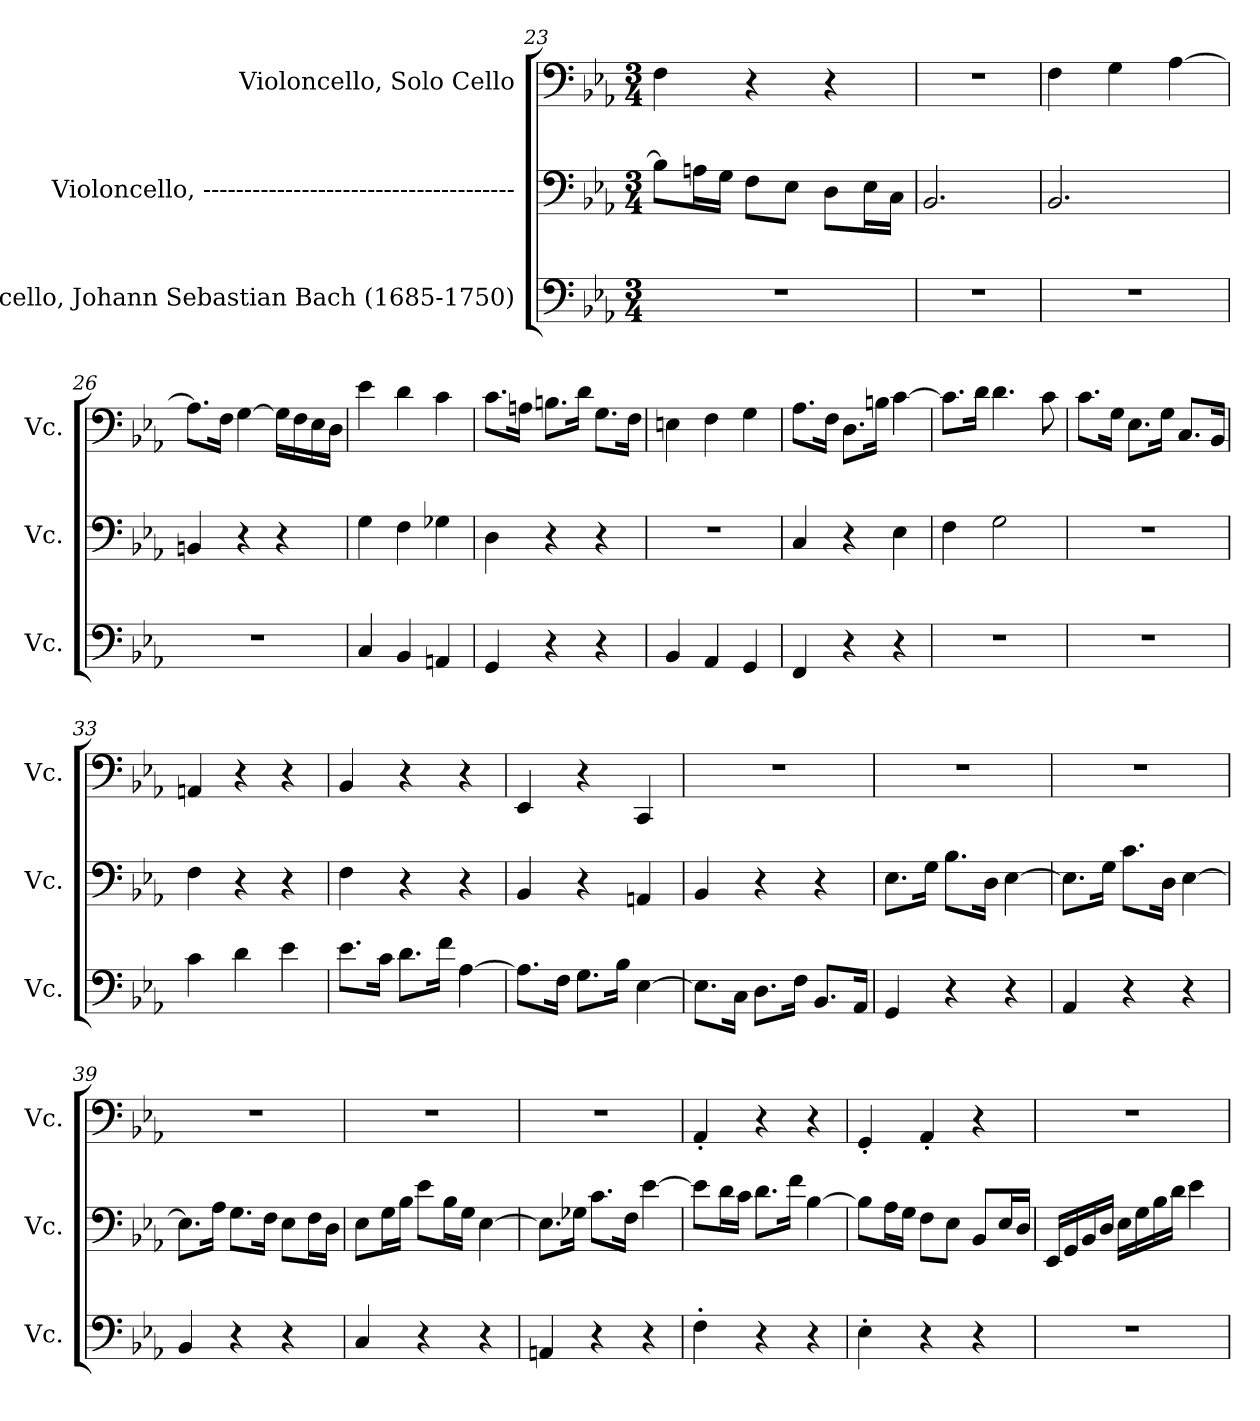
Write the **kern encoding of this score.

**kern	**kern	**kern
*part3	*part2	*part1
*staff3	*staff2	*staff1
*I"Violoncello, Johann Sebastian Bach  (1685-1750)	*I"Violoncello, --------------------------------------	*I"Violoncello, Solo Cello
*I'Vc.	*I'Vc.	*I'Vc.
*clefF4	*clefF4	*clefF4
*k[b-e-a-]	*k[b-e-a-]	*k[b-e-a-]
*M3/4	*M3/4	*M3/4
=23	=23	=23
2.r	8B-\L]	4F\
.	16An\L	.
.	16G\JJ	.
.	8F\L	4r
.	8E-\J	.
.	8D\L	4r
.	16E-\L	.
.	16C\JJ	.
=24	=24	=24
2.r	2.BB-/	2.r
=25	=25	=25
2.r	2.BB-/	4F\
.	.	4G\
.	.	[4A-\
=26	=26	=26
2.r	4BBn/	8.A-\L]
.	.	16F\Jk
.	4r	[4G\
.	4r	16G\LL]
.	.	16F\
.	.	16E-\
.	.	16D\JJ
!!LO:LB:g=z
=27	=27	=27
4C/	4G\	4e-\
4BB-/	4F\	4d\
4AAn/	4G-X\	4c\
=28	=28	=28
4GG/	4D\	8.c\L
.	.	16An\Jk
4r	4r	8.Bn\L
.	.	16d\Jk
4r	4r	8.G\L
.	.	16F\Jk
=29	=29	=29
4BB-/	2.r	4En\
4AA-/	.	4F\
4GG/	.	4G\
=30	=30	=30
4FF/	4C/	8.A-\L
.	.	16F\Jk
4r	4r	8.D\L
.	.	16Bn\Jk
4r	4E-\	[4c\
=31	=31	=31
2.r	4F\	8.c\L]
.	.	16d\Jk
.	2G\	4.d\
.	.	8c\
=32	=32	=32
2.r	2.r	8.c\L
.	.	16G\Jk
.	.	8.E-\L
.	.	16G\Jk
.	.	8.C/L
.	.	16BB-/Jk
!!LO:LB:g=z
=33	=33	=33
4c\	4F\	4AAn/
4d\	4r	4r
4e-\	4r	4r
=34	=34	=34
8.e-\L	4F\	4BB-/
16c\Jk	.	.
8.d\L	4r	4r
16f\Jk	.	.
[4A-\	4r	4r
=35	=35	=35
8.A-\L]	4BB-/	4EE-/
16F\Jk	.	.
8.G\L	4r	4r
16B-\Jk	.	.
[4E-\	4AAn/	4CC/
=36	=36	=36
8.E-\L]	4BB-/	2.r
16C\Jk	.	.
8.D\L	4r	.
16F\Jk	.	.
8.BB-/L	4r	.
16AA-/Jk	.	.
=37	=37	=37
4GG/	8.E-\L	2.r
.	16G\Jk	.
4r	8.B-\L	.
.	16D\Jk	.
4r	[4E-\	.
=38	=38	=38
4AA-/	8.E-\L]	2.r
.	16G\Jk	.
4r	8.c\L	.
.	16D\Jk	.
4r	[4E-\	.
!!LO:LB:g=z
=39	=39	=39
4BB-/	8.E-\L]	2.r
.	16A-\Jk	.
4r	8.G\L	.
.	16F\Jk	.
4r	8E-\L	.
.	16F\L	.
.	16D\JJ	.
=40	=40	=40
4C/	8E-\L	2.r
.	16G\L	.
.	16B-\JJ	.
4r	8e-\L	.
.	16B-\L	.
.	16G\JJ	.
4r	[4E-\	.
=41	=41	=41
4AAn/	8.E-\L]	2.r
.	16G-X\Jk	.
4r	8.c\L	.
.	16F\Jk	.
4r	[4e-\	.
=42	=42	=42
4F'\	8e-\L]	4AA-'/
.	16d\L	.
.	16c\JJ	.
4r	8.d\L	4r
.	16f\Jk	.
4r	[4B-\	4r
=43	=43	=43
4E-'\	8B-\L]	4GG'/
.	16A-\L	.
.	16G\JJ	.
4r	8F\L	4AA-'/
.	8E-\J	.
4r	8BB-/L	4r
.	16E-/L	.
.	16D/JJ	.
!!LO:PB:g=z
=44	=44	=44
2.r	16EE-/LL	2.r
.	16GG/	.
.	16BB-/	.
.	16D/JJ	.
.	16E-\LL	.
.	16G\	.
.	16B-\	.
.	16d\JJ	.
.	4e-\	.
=	=	=
*-	*-	*-
